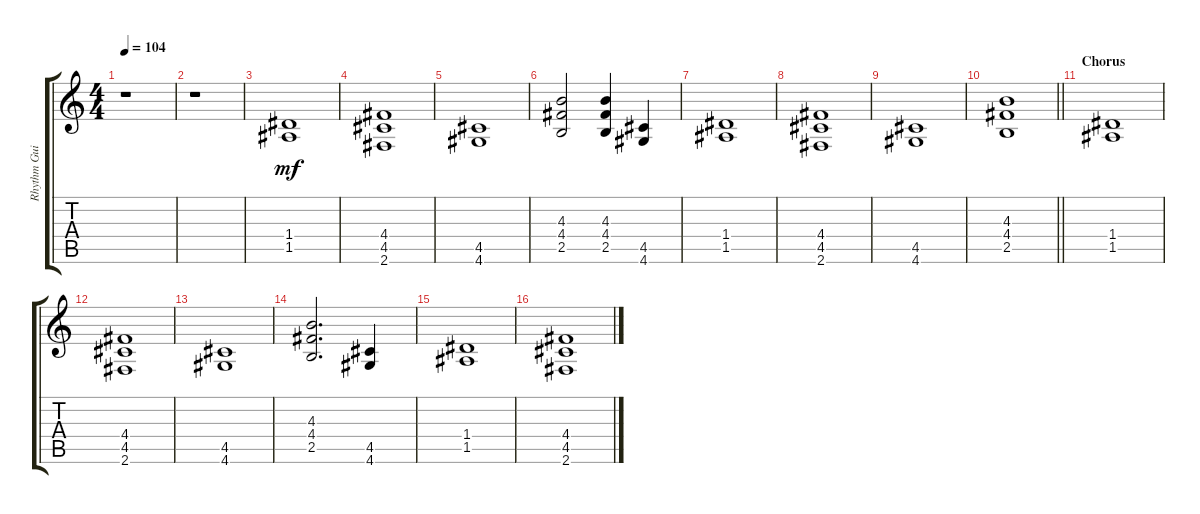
\track ("Rhythm Guitar - Mike Shinoda" "Rhythm Gui") {instrument distortionguitar}
\staff {score tabs}
\tuning (E4 B3 G3 D3 A2 E2) {hide}
\ts (4 4)
\tempo 104
\clef g2
\ks c
r.1{dy mf} |
r.1 |
(1.4 1.5).1 |
(4.4 4.5 2.6).1 |
(4.5 4.6).1 |
(4.3 4.4 2.5).2 (4.3 4.4 2.5).4 (4.5 4.6).4 |
(1.4 1.5).1 |
(4.4 4.5 2.6).1 |
(4.5 4.6).1 |
\barLineRight lightlight
(4.3 4.4 2.5).1 |
\section ("" "Chorus")
(1.4 1.5).1 |
(4.4 4.5 2.6).1 |
(4.5 4.6).1 |
(4.3 4.4 2.5).2{d} (4.5 4.6).4 |
(1.4 1.5).1 |
(4.4 4.5 2.6).1
